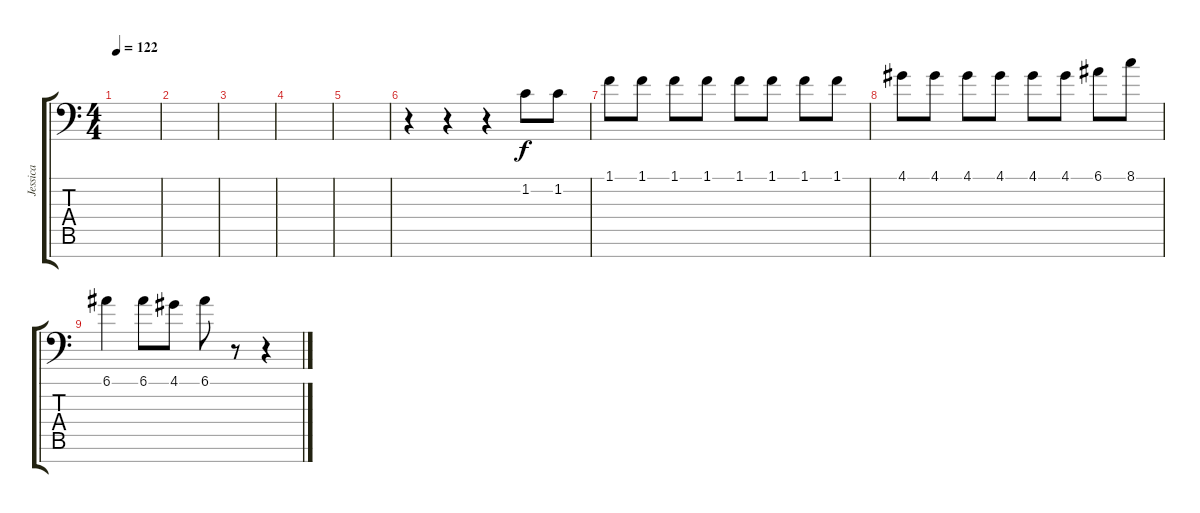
\track ("Jessica" "Jessica") {instrument oboe}
\staff {score tabs}
\tuning (E4 B3 G3 D3 A2 E2 C-1) {hide}
\ts (4 4)
\tempo 122
\clef f4
\ks c
|
|
|
|
|
r.4 r.4 r.4 1.2.8 1.2.8 |
1.1.8 1.1.8 1.1.8 1.1.8 1.1.8 1.1.8 1.1.8 1.1.8 |
4.1.8 4.1.8 4.1.8 4.1.8 4.1.8 4.1.8 6.1.8{volume 16} 8.1.8 |
6.1.4 6.1.8 4.1.8 6.1.8 r.8 r.4
